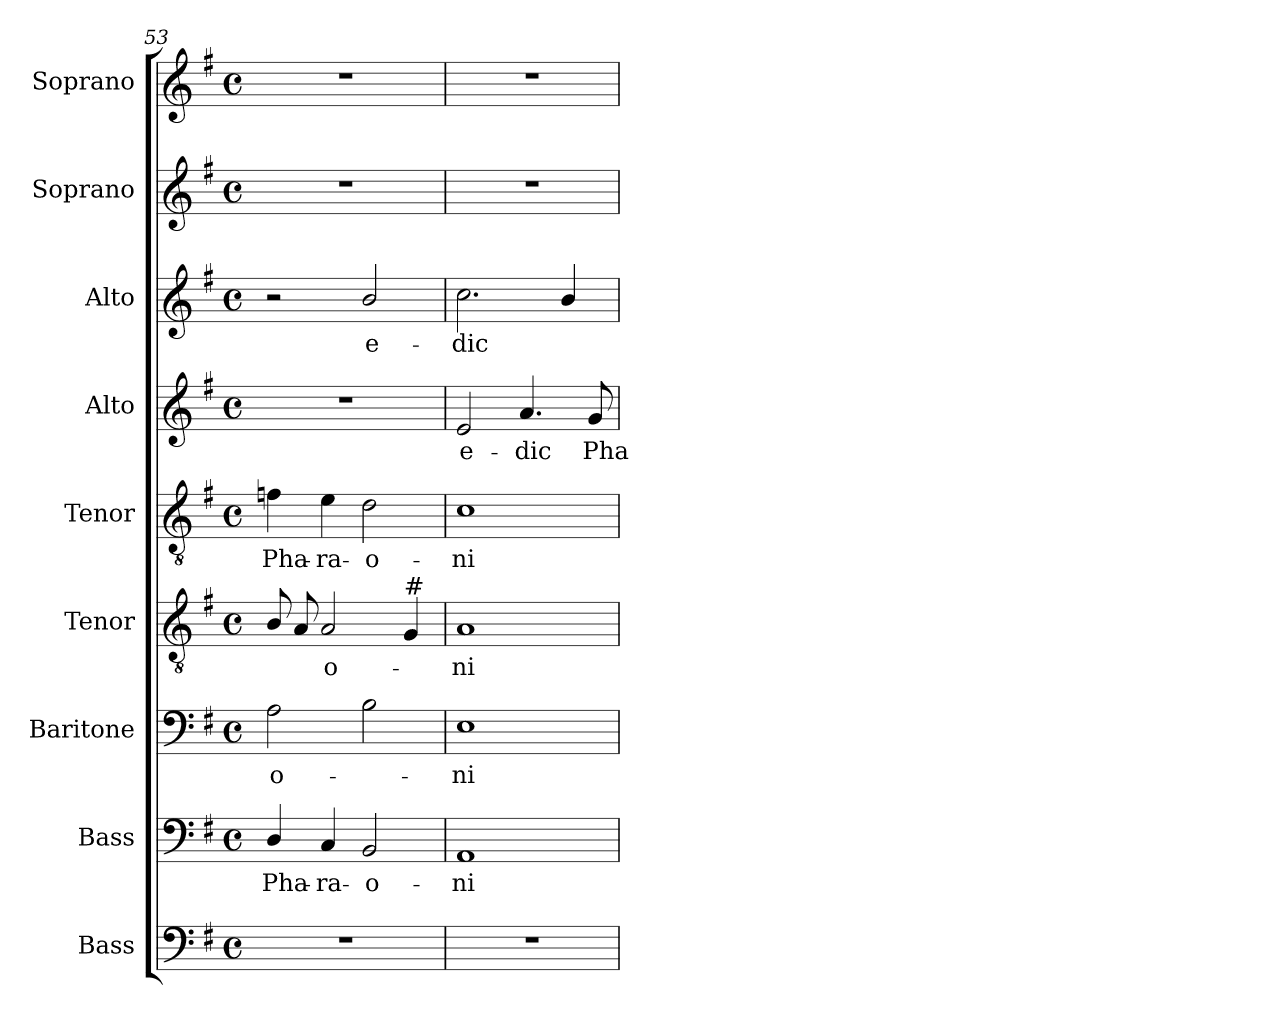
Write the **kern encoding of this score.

**kern	**kern	**text	**kern	**text	**kern	**text	**kern	**text	**kern	**text	**kern	**text	**kern	**kern
*part9	*part8	*part8	*part7	*part7	*part6	*part6	*part5	*part5	*part4	*part4	*part3	*part3	*part2	*part1
*staff9	*staff8	*staff8	*staff7	*staff7	*staff6	*staff6	*staff5	*staff5	*staff4	*staff4	*staff3	*staff3	*staff2	*staff1
*I"Bass	*I"Bass	*	*I"Baritone	*	*I"Tenor	*	*I"Tenor	*	*I"Alto	*	*I"Alto	*	*I"Soprano	*I"Soprano
*I'B.	*I'B.	*	*I'Bar.	*	*I'T.	*	*I'T.	*	*I'A.	*	*I'A.	*	*I'S.	*I'S.
*clefF4	*clefF4	*	*clefF4	*	*clefGv2	*	*clefGv2	*	*clefG2	*	*clefG2	*	*clefG2	*clefG2
*	*	*	*	*	*ITrd7c12	*	*ITrd7c12	*	*	*	*	*	*	*
*k[f#]	*k[f#]	*	*k[f#]	*	*k[f#]	*	*k[f#]	*	*k[f#]	*	*k[f#]	*	*k[f#]	*k[f#]
*G:	*G:	*	*G:	*	*G:	*	*G:	*	*G:	*	*G:	*	*G:	*G:
*M4/4	*M4/4	*	*M4/4	*	*M4/4	*	*M4/4	*	*M4/4	*	*M4/4	*	*M4/4	*M4/4
*met(c)	*met(c)	*	*met(c)	*	*met(c)	*	*met(c)	*	*met(c)	*	*met(c)	*	*met(c)	*met(c)
=53	=53	=53	=53	=53	=53	=53	=53	=53	=53	=53	=53	=53	=53	=53
!	!	!LO:LY:b:color=#000000	!	!	!	!	!	!	!	!	!	!	!	!
!	!	!	!	!LO:LY:b:color=#000000	!	!	!	!	!	!	!	!	!	!
!	!	!	!	!	!	!	!	!LO:LY:b:color=#000000	!	!	!	!	!	!
1r	4Di/	Pha-	2Ai\	-o-	8BBi/	.	4Fni\	Pha-	1r	.	2r	.	1r	1r
.	.	.	.	.	8AAi/	.	.	.	.	.	.	.	.	.
!	!	!LO:LY:b:color=#000000	!	!	!	!	!	!	!	!	!	!	!	!
!	!	!	!	!	!	!LO:LY:b:color=#000000	!	!	!	!	!	!	!	!
!	!	!	!	!	!	!	!	!LO:LY:b:color=#000000	!	!	!	!	!	!
.	4Ci/	-ra-	.	.	2AAi/	-o-	4Ei\	-ra-	.	.	.	.	.	.
!	!	!LO:LY:b:color=#000000	!	!	!	!	!	!	!	!	!	!	!	!
!	!	!	!	!	!	!	!	!LO:LY:b:color=#000000	!	!	!	!	!	!
!	!	!	!	!	!	!	!	!	!	!	!	!LO:LY:b:color=#000000	!	!
.	2BBi/	-o-	2Bi\	.	.	.	2Di\	-o-	.	.	2bi/	e-	.	.
!	!	!	!	!	!LO:TX:a:t=#	!	!	!	!	!	!	!	!	!
.	.	.	.	.	4GGi/	.	.	.	.	.	.	.	.	.
=54	=54	=54	=54	=54	=54	=54	=54	=54	=54	=54	=54	=54	=54	=54
!	!	!LO:LY:b:color=#000000	!	!	!	!	!	!	!	!	!	!	!	!
!	!	!	!	!LO:LY:b:color=#000000	!	!	!	!	!	!	!	!	!	!
!	!	!	!	!	!	!LO:LY:b:color=#000000	!	!	!	!	!	!	!	!
!	!	!	!	!	!	!	!	!LO:LY:b:color=#000000	!	!	!	!	!	!
!	!	!	!	!	!	!	!	!	!	!LO:LY:b:color=#000000	!	!	!	!
!	!	!	!	!	!	!	!	!	!	!	!	!LO:LY:b:color=#000000	!	!
1r	1AAi	-ni	1Ei	-ni	1AAi	-ni	1Ci	-ni	2ei/	e-	2.cci\	-dic	1r	1r
!	!	!	!	!	!	!	!	!	!	!LO:LY:b:color=#000000	!	!	!	!
.	.	.	.	.	.	.	.	.	4.ai/	-dic	.	.	.	.
.	.	.	.	.	.	.	.	.	.	.	4bi/	.	.	.
!	!	!	!	!	!	!	!	!	!	!LO:LY:b:color=#000000	!	!	!	!
.	.	.	.	.	.	.	.	.	8gi/	Pha-	.	.	.	.
=	=	=	=	=	=	=	=	=	=	=	=	=	=	=
*-	*-	*-	*-	*-	*-	*-	*-	*-	*-	*-	*-	*-	*-	*-
